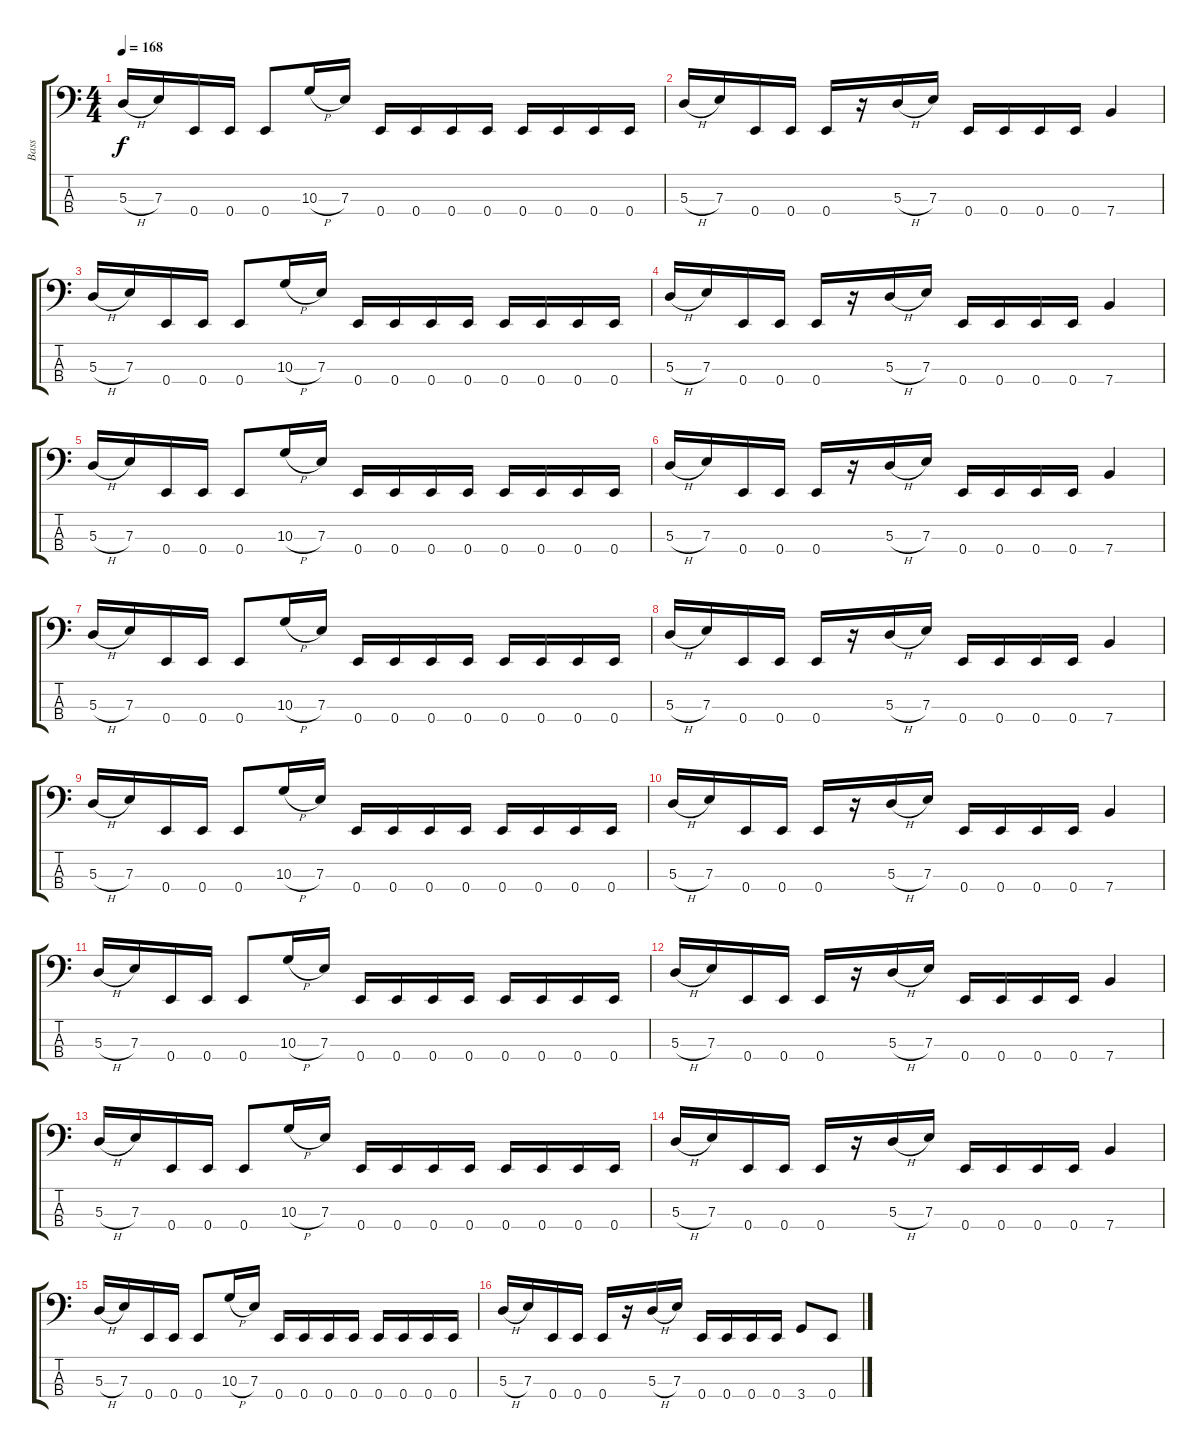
\track ("Bass" "Bass") {instrument electricbasspick}
\staff {score tabs}
\tuning (G2 D2 A1 E1) {hide}
\ts (4 4)
\tempo 168
\clef f4
\ks c
5.3{h}.16{dy f} 7.3.16 0.4.16 0.4.16 0.4.8 10.3{h}.16 7.3.16 0.4.16 0.4.16 0.4.16 0.4.16 0.4.16 0.4.16 0.4.16 0.4.16 |
5.3{h}.16 7.3.16 0.4.16 0.4.16 0.4.16 r.16 5.3{h}.16 7.3.16 0.4.16 0.4.16 0.4.16 0.4.16 7.4.4 |
5.3{h}.16 7.3.16 0.4.16 0.4.16 0.4.8 10.3{h}.16 7.3.16 0.4.16 0.4.16 0.4.16 0.4.16 0.4.16 0.4.16 0.4.16 0.4.16 |
5.3{h}.16 7.3.16 0.4.16 0.4.16 0.4.16 r.16 5.3{h}.16 7.3.16 0.4.16 0.4.16 0.4.16 0.4.16 7.4.4 |
5.3{h}.16 7.3.16 0.4.16 0.4.16 0.4.8 10.3{h}.16 7.3.16 0.4.16 0.4.16 0.4.16 0.4.16 0.4.16 0.4.16 0.4.16 0.4.16 |
5.3{h}.16 7.3.16 0.4.16 0.4.16 0.4.16 r.16 5.3{h}.16 7.3.16 0.4.16 0.4.16 0.4.16 0.4.16 7.4.4 |
5.3{h}.16 7.3.16 0.4.16 0.4.16 0.4.8 10.3{h}.16 7.3.16 0.4.16 0.4.16 0.4.16 0.4.16 0.4.16 0.4.16 0.4.16 0.4.16 |
5.3{h}.16 7.3.16 0.4.16 0.4.16 0.4.16 r.16 5.3{h}.16 7.3.16 0.4.16 0.4.16 0.4.16 0.4.16 7.4.4 |
5.3{h}.16 7.3.16 0.4.16 0.4.16 0.4.8 10.3{h}.16 7.3.16 0.4.16 0.4.16 0.4.16 0.4.16 0.4.16 0.4.16 0.4.16 0.4.16 |
5.3{h}.16 7.3.16 0.4.16 0.4.16 0.4.16 r.16 5.3{h}.16 7.3.16 0.4.16 0.4.16 0.4.16 0.4.16 7.4.4 |
5.3{h}.16 7.3.16 0.4.16 0.4.16 0.4.8 10.3{h}.16 7.3.16 0.4.16 0.4.16 0.4.16 0.4.16 0.4.16 0.4.16 0.4.16 0.4.16 |
5.3{h}.16 7.3.16 0.4.16 0.4.16 0.4.16 r.16 5.3{h}.16 7.3.16 0.4.16 0.4.16 0.4.16 0.4.16 7.4.4 |
5.3{h}.16 7.3.16 0.4.16 0.4.16 0.4.8 10.3{h}.16 7.3.16 0.4.16 0.4.16 0.4.16 0.4.16 0.4.16 0.4.16 0.4.16 0.4.16 |
5.3{h}.16 7.3.16 0.4.16 0.4.16 0.4.16 r.16 5.3{h}.16 7.3.16 0.4.16 0.4.16 0.4.16 0.4.16 7.4.4 |
5.3{h}.16 7.3.16 0.4.16 0.4.16 0.4.8 10.3{h}.16 7.3.16 0.4.16 0.4.16 0.4.16 0.4.16 0.4.16 0.4.16 0.4.16 0.4.16 |
5.3{h}.16 7.3.16 0.4.16 0.4.16 0.4.16 r.16 5.3{h}.16 7.3.16 0.4.16 0.4.16 0.4.16 0.4.16 3.4.8 0.4.8
